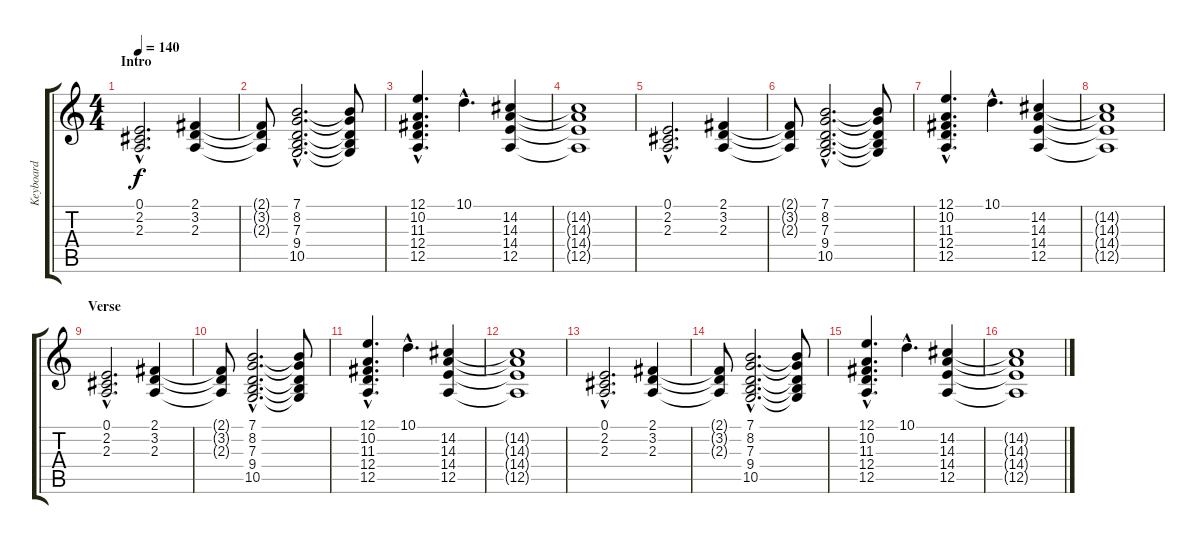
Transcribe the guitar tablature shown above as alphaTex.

\track ("Keyboard" "Keyboard") {instrument stringensemble1}
\staff {score tabs}
\tuning (E4 B3 G3 D3 A2 E2) {hide}
\ts (4 4)
\section ("" "Intro")
\tempo 140
\clef g2
\ks c
(0.1{hac} 2.2{hac} 2.3).2{d dy f instrument stringensemble1} (2.1 3.2 2.3).4 |
(2.1{t} 3.2{t} 2.3{t}).8 (7.1{hac} 8.2{hac} 7.3{hac} 9.4{hac} 10.5{hac}).2{d} (7.1{t} 8.2{t} 7.3{t} 9.4{t} 10.5{t}).8 |
(12.1{hac} 10.2 11.3 12.4 12.5).4{d} 10.1{hac}.4{d} (14.2 14.3 14.4 12.5).4 |
(14.2{t} 14.3{t} 14.4{t} 12.5{t}).1 |
(0.1{hac} 2.2{hac} 2.3).2{d} (2.1 3.2 2.3).4 |
(2.1{t} 3.2{t} 2.3{t}).8 (7.1{hac} 8.2{hac} 7.3{hac} 9.4{hac} 10.5{hac}).2{d} (7.1{t} 8.2{t} 7.3{t} 9.4{t} 10.5{t}).8 |
(12.1{hac} 10.2 11.3 12.4 12.5).4{d} 10.1{hac}.4{d} (14.2 14.3 14.4 12.5).4 |
(14.2{t} 14.3{t} 14.4{t} 12.5{t}).1 |
\section ("" "Verse")
(0.1{hac} 2.2{hac} 2.3).2{d} (2.1 3.2 2.3).4 |
(2.1{t} 3.2{t} 2.3{t}).8 (7.1{hac} 8.2{hac} 7.3{hac} 9.4{hac} 10.5{hac}).2{d} (7.1{t} 8.2{t} 7.3{t} 9.4{t} 10.5{t}).8 |
(12.1{hac} 10.2 11.3 12.4 12.5).4{d} 10.1{hac}.4{d} (14.2 14.3 14.4 12.5).4 |
(14.2{t} 14.3{t} 14.4{t} 12.5{t}).1 |
(0.1{hac} 2.2{hac} 2.3).2{d} (2.1 3.2 2.3).4 |
(2.1{t} 3.2{t} 2.3{t}).8 (7.1{hac} 8.2{hac} 7.3{hac} 9.4{hac} 10.5{hac}).2{d} (7.1{t} 8.2{t} 7.3{t} 9.4{t} 10.5{t}).8 |
(12.1{hac} 10.2 11.3 12.4 12.5).4{d} 10.1{hac}.4{d} (14.2 14.3 14.4 12.5).4 |
(14.2{t} 14.3{t} 14.4{t} 12.5{t}).1
